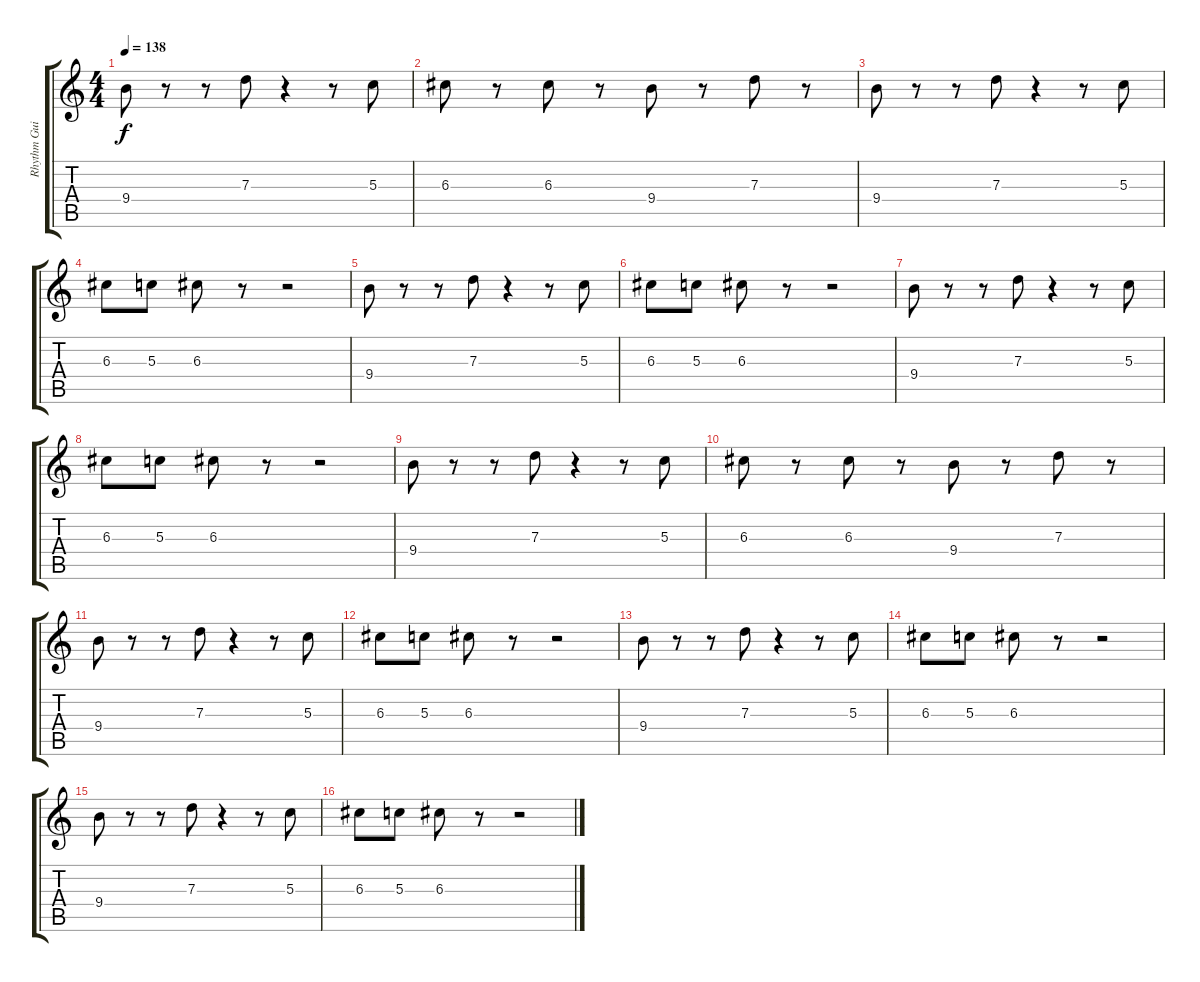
\track ("Rhythm Guitar" "Rhythm Gui") {instrument electricguitarjazz}
\staff {score tabs}
\tuning (E4 B3 G3 D3 A2 E2) {hide}
\ts (4 4)
\tempo 138
\clef g2
\ks c
9.4.8{dy f} r.8 r.8 7.3.8 r.4 r.8 5.3.8 |
6.3.8 r.8 6.3.8 r.8 9.4.8 r.8 7.3.8 r.8 |
9.4.8 r.8 r.8 7.3.8 r.4 r.8 5.3.8 |
6.3.8 5.3.8 6.3.8 r.8 r.2 |
9.4.8 r.8 r.8 7.3.8 r.4 r.8 5.3.8 |
6.3.8 5.3.8 6.3.8 r.8 r.2 |
9.4.8 r.8 r.8 7.3.8 r.4 r.8 5.3.8 |
6.3.8 5.3.8 6.3.8 r.8 r.2 |
9.4.8 r.8 r.8 7.3.8 r.4 r.8 5.3.8 |
6.3.8 r.8 6.3.8 r.8 9.4.8 r.8 7.3.8 r.8 |
9.4.8 r.8 r.8 7.3.8 r.4 r.8 5.3.8 |
6.3.8 5.3.8 6.3.8 r.8 r.2 |
9.4.8 r.8 r.8 7.3.8 r.4 r.8 5.3.8 |
6.3.8 5.3.8 6.3.8 r.8 r.2 |
9.4.8 r.8 r.8 7.3.8 r.4 r.8 5.3.8 |
6.3.8 5.3.8 6.3.8 r.8 r.2
